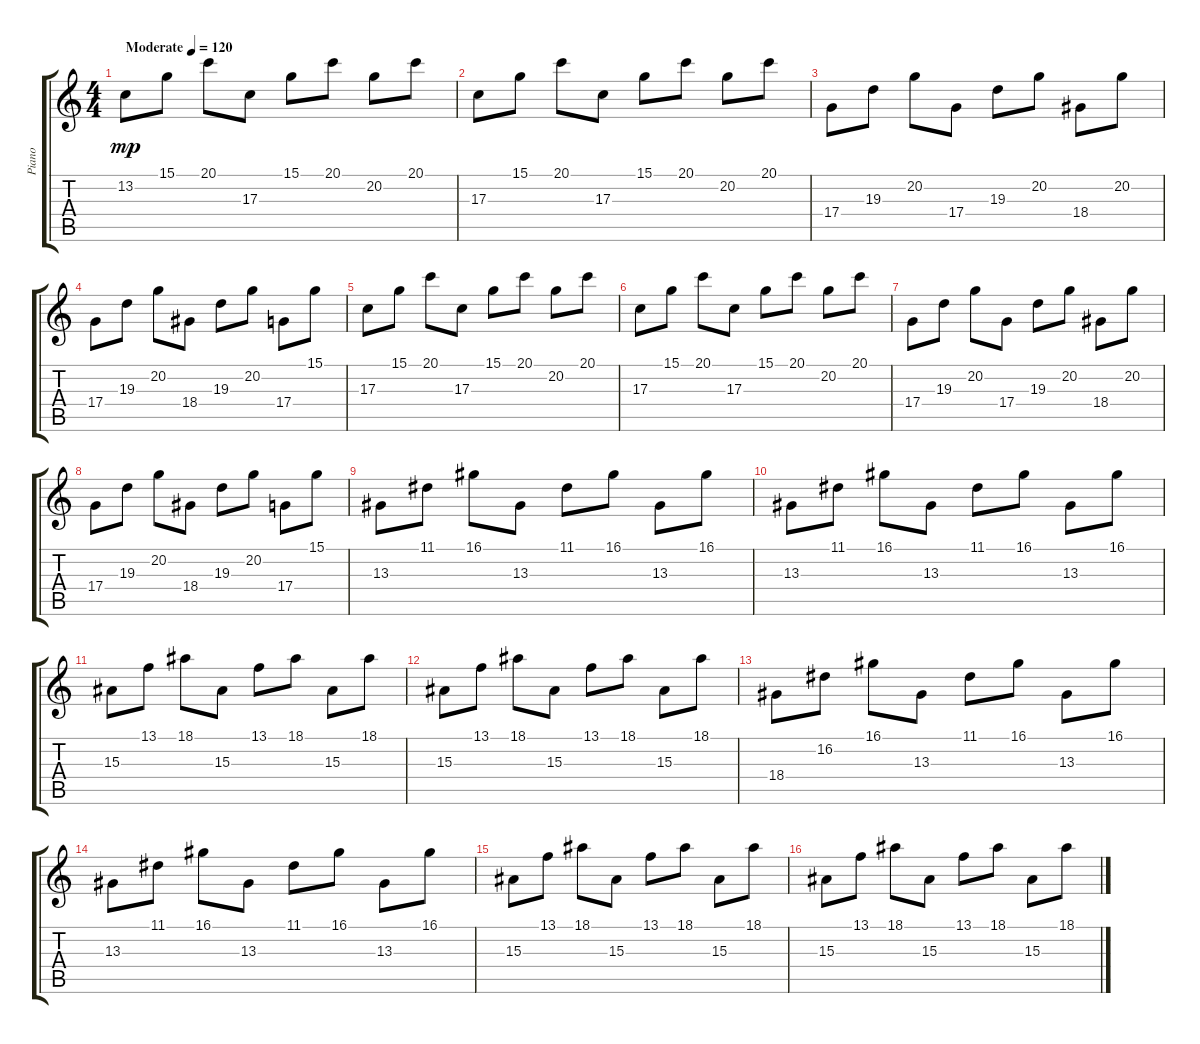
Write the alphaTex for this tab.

\track ("Piano" "Piano") {instrument brightacousticpiano}
\staff {score tabs}
\tuning (E4 B3 G3 D3 A2 E2) {hide}
\ts (4 4)
\tempo (120 "Moderate")
\clef g2
\ks c
13.2.8{dy mp instrument brightacousticpiano} 15.1.8 20.1.8 17.3.8 15.1.8 20.1.8 20.2.8 20.1.8 |
17.3.8 15.1.8 20.1.8 17.3.8 15.1.8 20.1.8 20.2.8 20.1.8 |
17.4.8 19.3.8 20.2.8 17.4.8 19.3.8 20.2.8 18.4.8 20.2.8 |
17.4.8 19.3.8 20.2.8 18.4.8 19.3.8 20.2.8 17.4.8 15.1.8 |
17.3.8 15.1.8 20.1.8 17.3.8 15.1.8 20.1.8 20.2.8 20.1.8 |
17.3.8 15.1.8 20.1.8 17.3.8 15.1.8 20.1.8 20.2.8 20.1.8 |
17.4.8 19.3.8 20.2.8 17.4.8 19.3.8 20.2.8 18.4.8 20.2.8 |
17.4.8 19.3.8 20.2.8 18.4.8 19.3.8 20.2.8 17.4.8 15.1.8 |
13.3.8 11.1.8 16.1.8 13.3.8 11.1.8 16.1.8 13.3.8 16.1.8 |
13.3.8 11.1.8 16.1.8 13.3.8 11.1.8 16.1.8 13.3.8 16.1.8 |
15.3.8 13.1.8 18.1.8 15.3.8 13.1.8 18.1.8 15.3.8 18.1.8 |
15.3.8 13.1.8 18.1.8 15.3.8 13.1.8 18.1.8 15.3.8 18.1.8 |
18.4.8 16.2.8 16.1.8 13.3.8 11.1.8 16.1.8 13.3.8 16.1.8 |
13.3.8 11.1.8 16.1.8 13.3.8 11.1.8 16.1.8 13.3.8 16.1.8 |
15.3.8 13.1.8 18.1.8 15.3.8 13.1.8 18.1.8 15.3.8 18.1.8 |
15.3.8 13.1.8 18.1.8 15.3.8 13.1.8 18.1.8 15.3.8 18.1.8
